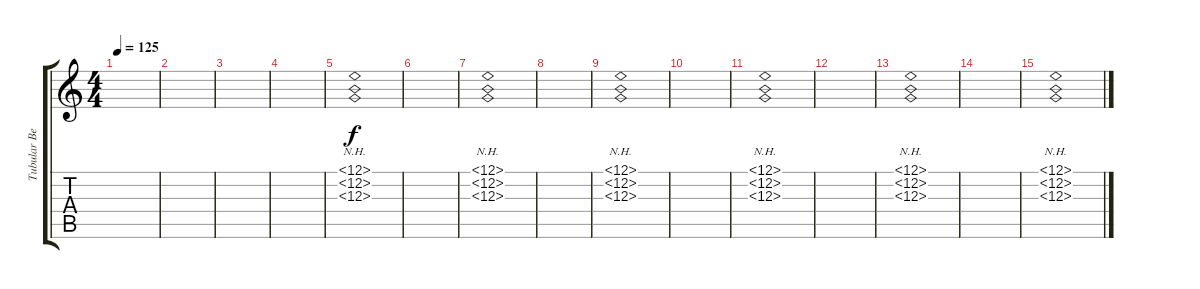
\track ("Tubular Bells" "Tubular Be") {instrument tubularbells}
\staff {score tabs}
\tuning (E4 B3 G3 D3 A2 E2) {hide}
\ts (4 4)
\tempo 125
\clef g2
\ks c
|
|
|
|
(12.1{nh} 12.2{nh} 12.3{nh}).1 |
|
(12.1{nh} 12.2{nh} 12.3{nh}).1 |
|
(12.1{nh} 12.2{nh} 12.3{nh}).1 |
|
(12.1{nh} 12.2{nh} 12.3{nh}).1 |
|
(12.1{nh} 12.2{nh} 12.3{nh}).1 |
|
(12.1{nh} 12.2{nh} 12.3{nh}).1
